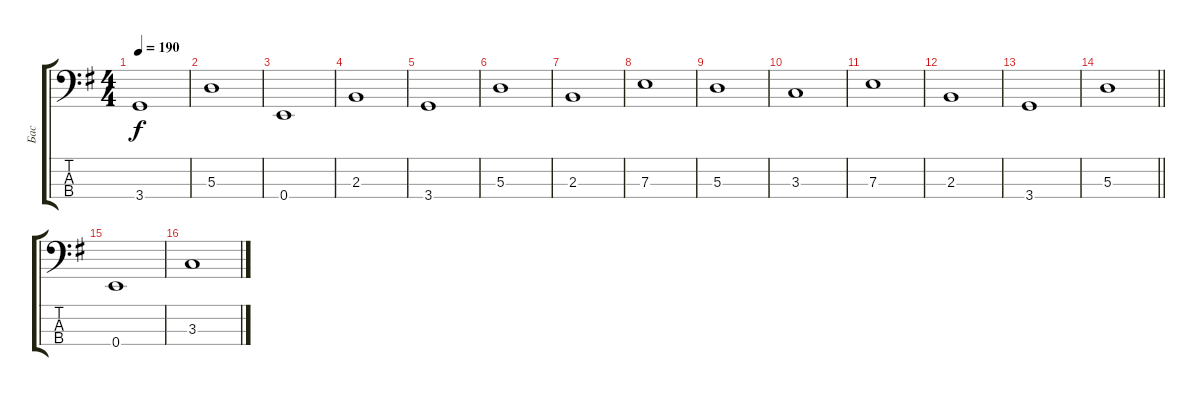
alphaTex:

\track ("Бас" "Бас") {instrument electricbassfinger}
\staff {score tabs}
\tuning (G2 D2 A1 E1) {hide}
\ts (4 4)
\tempo 190
\clef f4
\ks g
3.4.1{dy f} |
5.3.1 |
0.4.1 |
2.3.1 |
3.4.1 |
5.3.1 |
2.3.1 |
7.3.1 |
5.3.1 |
3.3.1 |
7.3.1 |
2.3.1 |
3.4.1 |
\barLineRight lightlight
5.3.1 |
0.4.1 |
3.3.1
